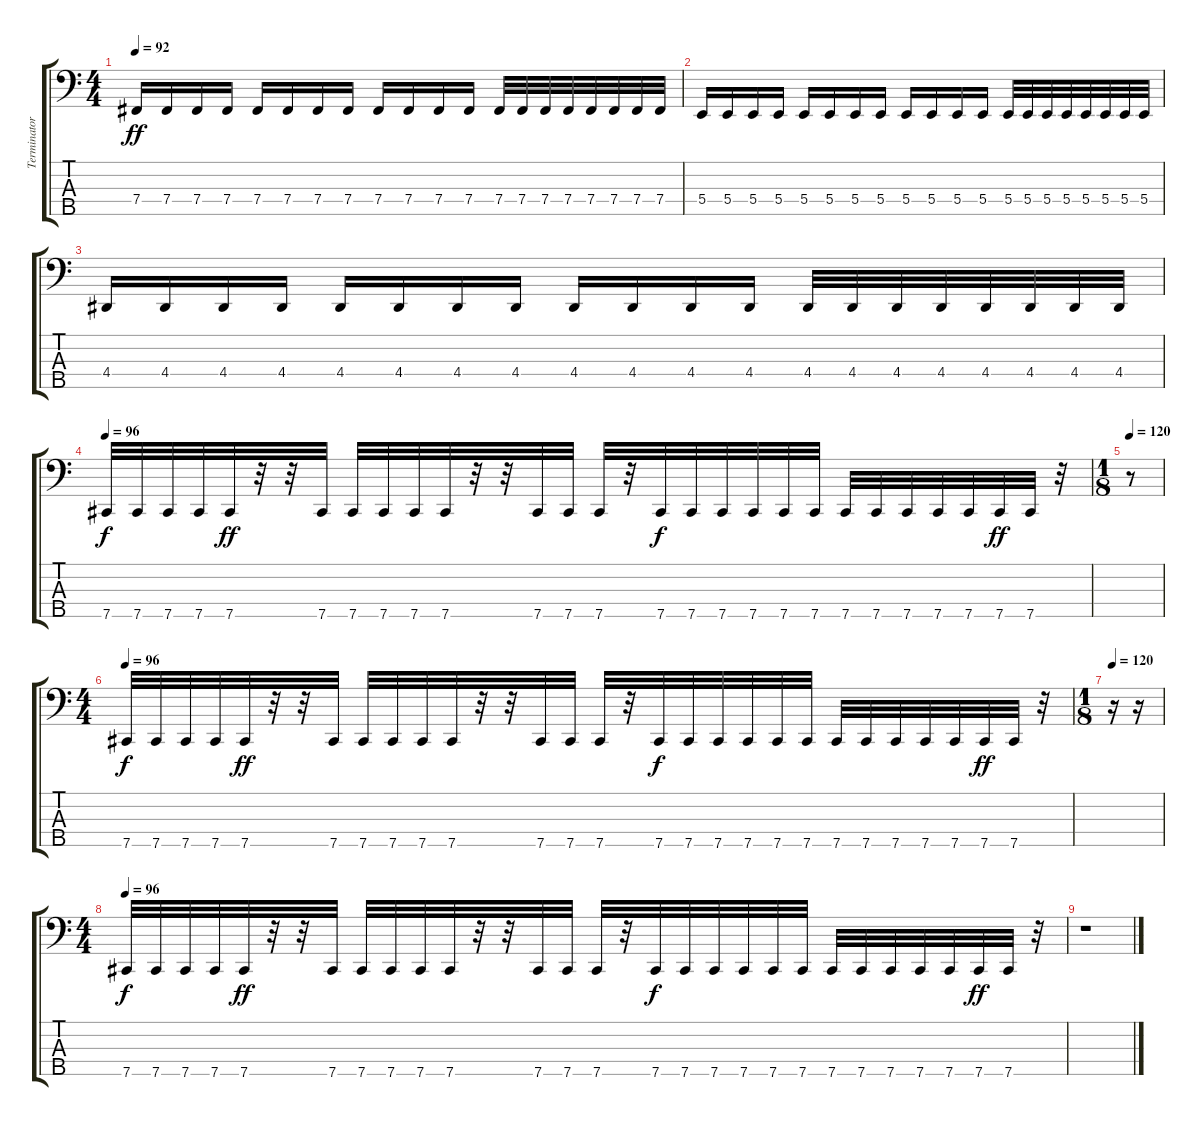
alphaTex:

\track ("Terminator" "Terminator") {instrument electricbasspick}
\staff {score tabs}
\tuning (D2 A1 E1 B0 Gb0) {hide}
\ts (4 4)
\tempo 92
\clef f4
\ks c
7.4.16{dy ff} 7.4.16 7.4.16 7.4.16 7.4.16 7.4.16 7.4.16 7.4.16 7.4.16 7.4.16 7.4.16 7.4.16 7.4.32 7.4.32 7.4.32 7.4.32 7.4.32 7.4.32 7.4.32 7.4.32 |
5.4.16 5.4.16 5.4.16 5.4.16 5.4.16 5.4.16 5.4.16 5.4.16 5.4.16 5.4.16 5.4.16 5.4.16 5.4.32 5.4.32 5.4.32 5.4.32 5.4.32 5.4.32 5.4.32 5.4.32 |
4.4.16 4.4.16 4.4.16 4.4.16 4.4.16 4.4.16 4.4.16 4.4.16 4.4.16 4.4.16 4.4.16 4.4.16 4.4.32 4.4.32 4.4.32 4.4.32 4.4.32 4.4.32 4.4.32 4.4.32 |
\tempo 96
7.5.32{dy f} 7.5.32 7.5.32 7.5.32 7.5.32{dy ff} r.32 r.32 7.5.32 7.5.32 7.5.32 7.5.32 7.5.32 r.32 r.32 7.5.32 7.5.32 7.5.32 r.32 7.5.32{dy f} 7.5.32 7.5.32 7.5.32 7.5.32 7.5.32 7.5.32 7.5.32 7.5.32 7.5.32 7.5.32 7.5.32{dy ff} 7.5.32 r.32 |
\ts (1 8)
\tempo 120
r.8 |
\ts (4 4)
\tempo 96
7.5.32{dy f} 7.5.32 7.5.32 7.5.32 7.5.32{dy ff} r.32 r.32 7.5.32 7.5.32 7.5.32 7.5.32 7.5.32 r.32 r.32 7.5.32 7.5.32 7.5.32 r.32 7.5.32{dy f} 7.5.32 7.5.32 7.5.32 7.5.32 7.5.32 7.5.32 7.5.32 7.5.32 7.5.32 7.5.32 7.5.32{dy ff} 7.5.32 r.32 |
\ts (1 8)
\tempo 120
r.16 r.16 |
\ts (4 4)
\tempo 96
7.5.32{dy f} 7.5.32 7.5.32 7.5.32 7.5.32{dy ff} r.32 r.32 7.5.32 7.5.32 7.5.32 7.5.32 7.5.32 r.32 r.32 7.5.32 7.5.32 7.5.32 r.32 7.5.32{dy f} 7.5.32 7.5.32 7.5.32 7.5.32 7.5.32 7.5.32 7.5.32 7.5.32 7.5.32 7.5.32 7.5.32{dy ff} 7.5.32 r.32 |
r.1
